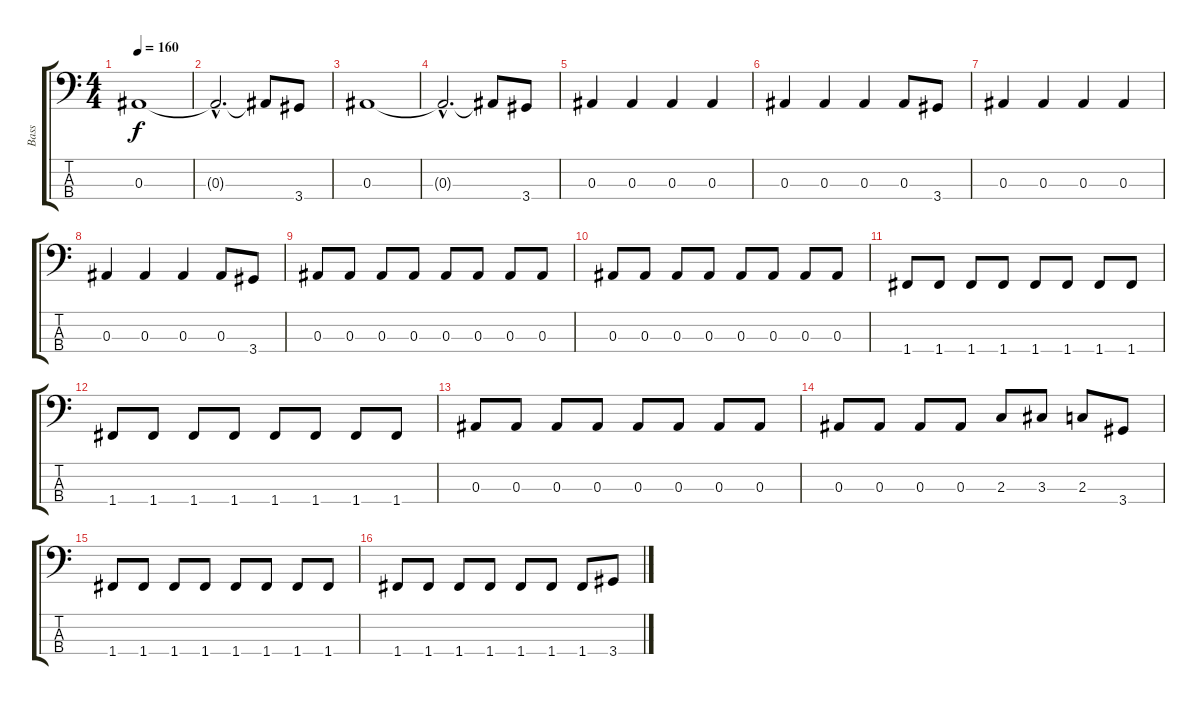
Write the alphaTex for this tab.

\track ("Bass" "Bass") {instrument electricbassfinger}
\staff {score tabs}
\tuning (Ab2 Eb2 Bb1 F1) {hide}
\ts (4 4)
\section ("" "")
\tempo 160
\clef f4
\ks c
0.3.1{dy f} |
0.3{hac t}.2{d} 0.3{t}.8 3.4.8 |
0.3.1 |
0.3{hac t}.2{d} 0.3{t}.8 3.4.8 |
0.3.4 0.3.4 0.3.4 0.3.4 |
0.3.4 0.3.4 0.3.4 0.3.8 3.4.8 |
0.3.4 0.3.4 0.3.4 0.3.4 |
0.3.4 0.3.4 0.3.4 0.3.8 3.4.8 |
\section ("" "")
0.3.8 0.3.8 0.3.8 0.3.8 0.3.8 0.3.8 0.3.8 0.3.8 |
0.3.8 0.3.8 0.3.8 0.3.8 0.3.8 0.3.8 0.3.8 0.3.8 |
1.4.8 1.4.8 1.4.8 1.4.8 1.4.8 1.4.8 1.4.8 1.4.8 |
1.4.8 1.4.8 1.4.8 1.4.8 1.4.8 1.4.8 1.4.8 1.4.8 |
0.3.8 0.3.8 0.3.8 0.3.8 0.3.8 0.3.8 0.3.8 0.3.8 |
0.3.8 0.3.8 0.3.8 0.3.8 2.3.8 3.3.8 2.3.8 3.4.8 |
1.4.8 1.4.8 1.4.8 1.4.8 1.4.8 1.4.8 1.4.8 1.4.8 |
1.4.8 1.4.8 1.4.8 1.4.8 1.4.8 1.4.8 1.4.8 3.4.8
